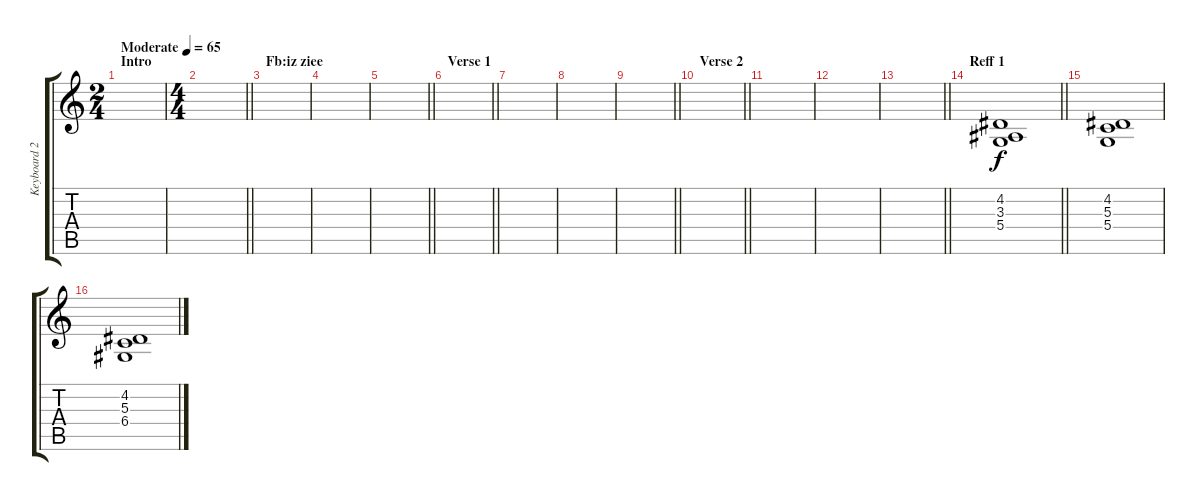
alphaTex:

\track ("Keyboard 2" "Keyboard 2") {instrument synthstrings1}
\staff {score tabs}
\tuning (E4 B3 G3 D3 A2 E2) {hide}
\ts (2 4)
\section ("" "Intro")
\tempo (65 "Moderate")
\clef g2
\ks c
|
\ts (4 4)
\barLineRight lightlight
|
\section ("" "Fb:iz ziee")
|
|
\barLineRight lightlight
|
\section ("" "Verse 1")
\barLineRight lightlight
|
|
|
\barLineRight lightlight
|
\section ("" "Verse 2")
\barLineRight lightlight
|
|
|
\barLineRight lightlight
|
\section ("" "Reff 1")
\barLineRight lightlight
(4.2 3.3 5.4).1 |
(4.2 5.3 5.4).1 |
(4.2 5.3 6.4).1
